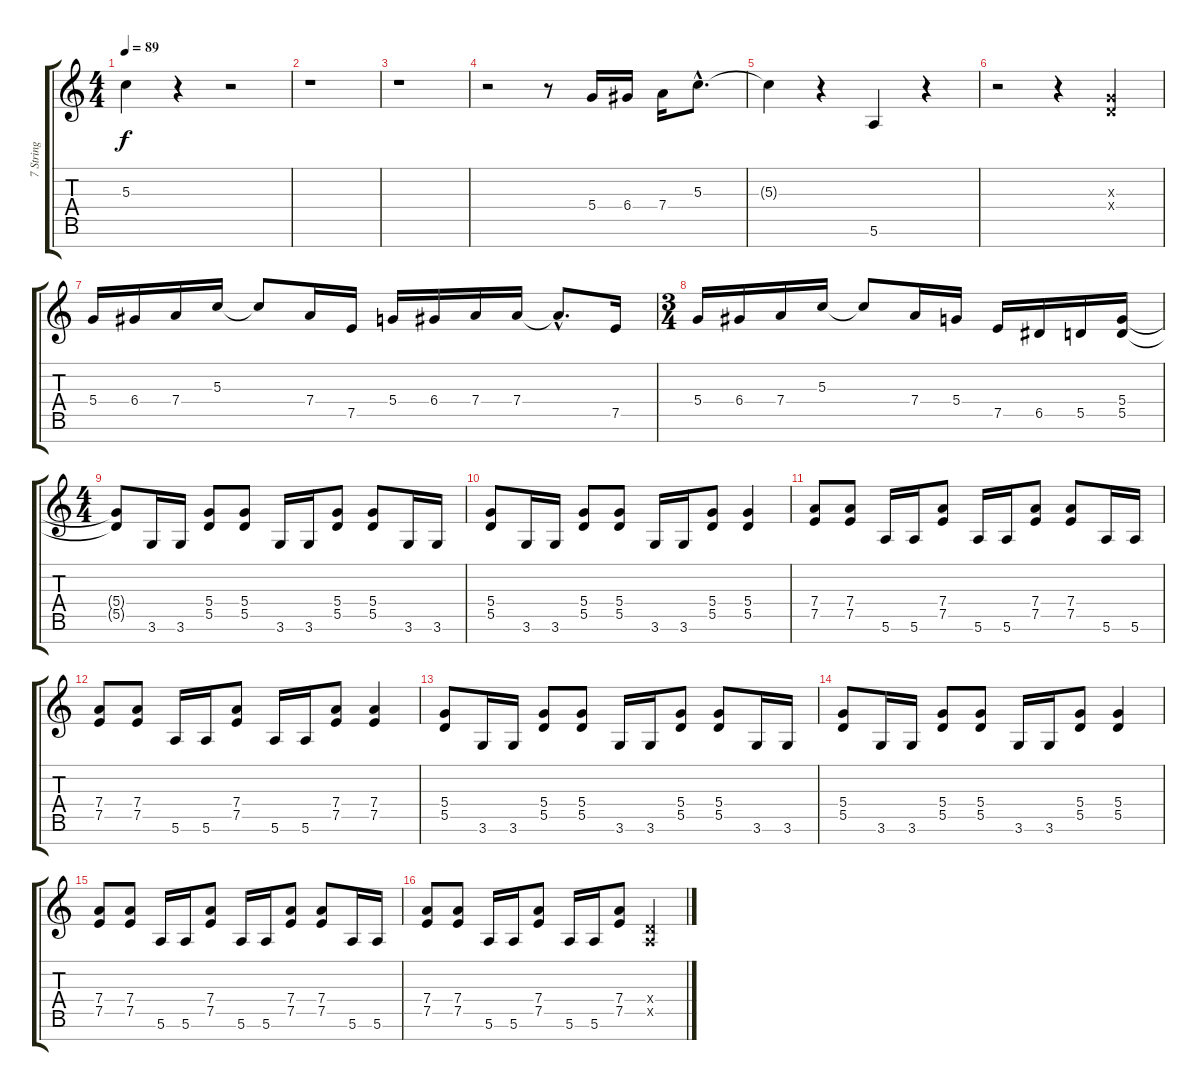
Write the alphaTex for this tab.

\track ("7 String" "7 String") {instrument distortionguitar}
\staff {score tabs}
\tuning (E4 B3 G3 D3 A2 E2 B1) {hide}
\ts (4 4)
\tempo 89
\clef g2
\ks c
5.3{t}.4{dy f} r.4 r.2 |
r.1 |
r.1 |
r.2 r.8 5.4.16 6.4.16 7.4.16 5.3{hac}.8{d} |
5.3{t}.4 r.4 5.6.4 r.4 |
r.2 r.4 (0.3{x} 0.4{x}).4 |
5.4.16 6.4.16 7.4.16 5.3.16 5.3{t}.8 7.4.16 7.5.16 5.4.16 6.4.16 7.4.16 7.4.16 7.4{hac t}.8{d} 7.5.16 |
\ts (3 4)
5.4.16 6.4.16 7.4.16 5.3.16 5.3{t}.8 7.4.16 5.4.16 7.5.16 6.5.16 5.5.16 (5.4 5.5).16 |
\ts (4 4)
(5.4{t} 5.5{t}).8 3.6.16 3.6.16 (5.4 5.5).8 (5.4 5.5).8 3.6.16 3.6.16 (5.4 5.5).8 (5.4 5.5).8 3.6.16 3.6.16 |
(5.4 5.5).8 3.6.16 3.6.16 (5.4 5.5).8 (5.4 5.5).8 3.6.16 3.6.16 (5.4 5.5).8 (5.4 5.5).4 |
(7.4 7.5).8 (7.4 7.5).8 5.6.16 5.6.16 (7.4 7.5).8 5.6.16 5.6.16 (7.4 7.5).8 (7.4 7.5).8 5.6.16 5.6.16 |
(7.4 7.5).8 (7.4 7.5).8 5.6.16 5.6.16 (7.4 7.5).8 5.6.16 5.6.16 (7.4 7.5).8 (7.4 7.5).4 |
(5.4 5.5).8 3.6.16 3.6.16 (5.4 5.5).8 (5.4 5.5).8 3.6.16 3.6.16 (5.4 5.5).8 (5.4 5.5).8 3.6.16 3.6.16 |
(5.4 5.5).8 3.6.16 3.6.16 (5.4 5.5).8 (5.4 5.5).8 3.6.16 3.6.16 (5.4 5.5).8 (5.4 5.5).4 |
(7.4 7.5).8 (7.4 7.5).8 5.6.16 5.6.16 (7.4 7.5).8 5.6.16 5.6.16 (7.4 7.5).8 (7.4 7.5).8 5.6.16 5.6.16 |
(7.4 7.5).8 (7.4 7.5).8 5.6.16 5.6.16 (7.4 7.5).8 5.6.16 5.6.16 (7.4 7.5).8 (0.4{x} 0.5{x}).4
